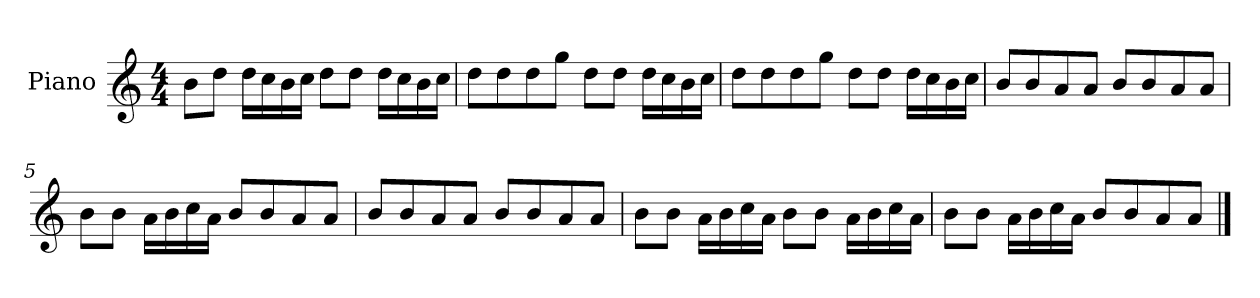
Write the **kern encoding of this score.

**kern
*part1
*staff1
*I"Piano
*I'P-no
*clefG2
*k[]
*M4/4
*MM90
=1
8b\L
8dd\J
16dd\LL
16cc\
16b\
16cc\JJ
8dd\L
8dd\J
16dd\LL
16cc\
16b\
16cc\JJ
=2
8dd\L
8dd\
8dd\
8gg\J
8dd\L
8dd\J
16dd\LL
16cc\
16b\
16cc\JJ
=3
8dd\L
8dd\
8dd\
8gg\J
8dd\L
8dd\J
16dd\LL
16cc\
16b\
16cc\JJ
=4
8b/L
8b/
8a/
8a/J
8b/L
8b/
8a/
8a/J
!!LO:LB:g=z
=5
8b\L
8b\J
16a\LL
16b\
16cc\
16a\JJ
8b/L
8b/
8a/
8a/J
=6
8b/L
8b/
8a/
8a/J
8b/L
8b/
8a/
8a/J
=7
8b\L
8b\J
16a\LL
16b\
16cc\
16a\JJ
8b\L
8b\J
16a\LL
16b\
16cc\
16a\JJ
=8
8b\L
8b\J
16a\LL
16b\
16cc\
16a\JJ
8b/L
8b/
8a/
8a/J
==
*-
